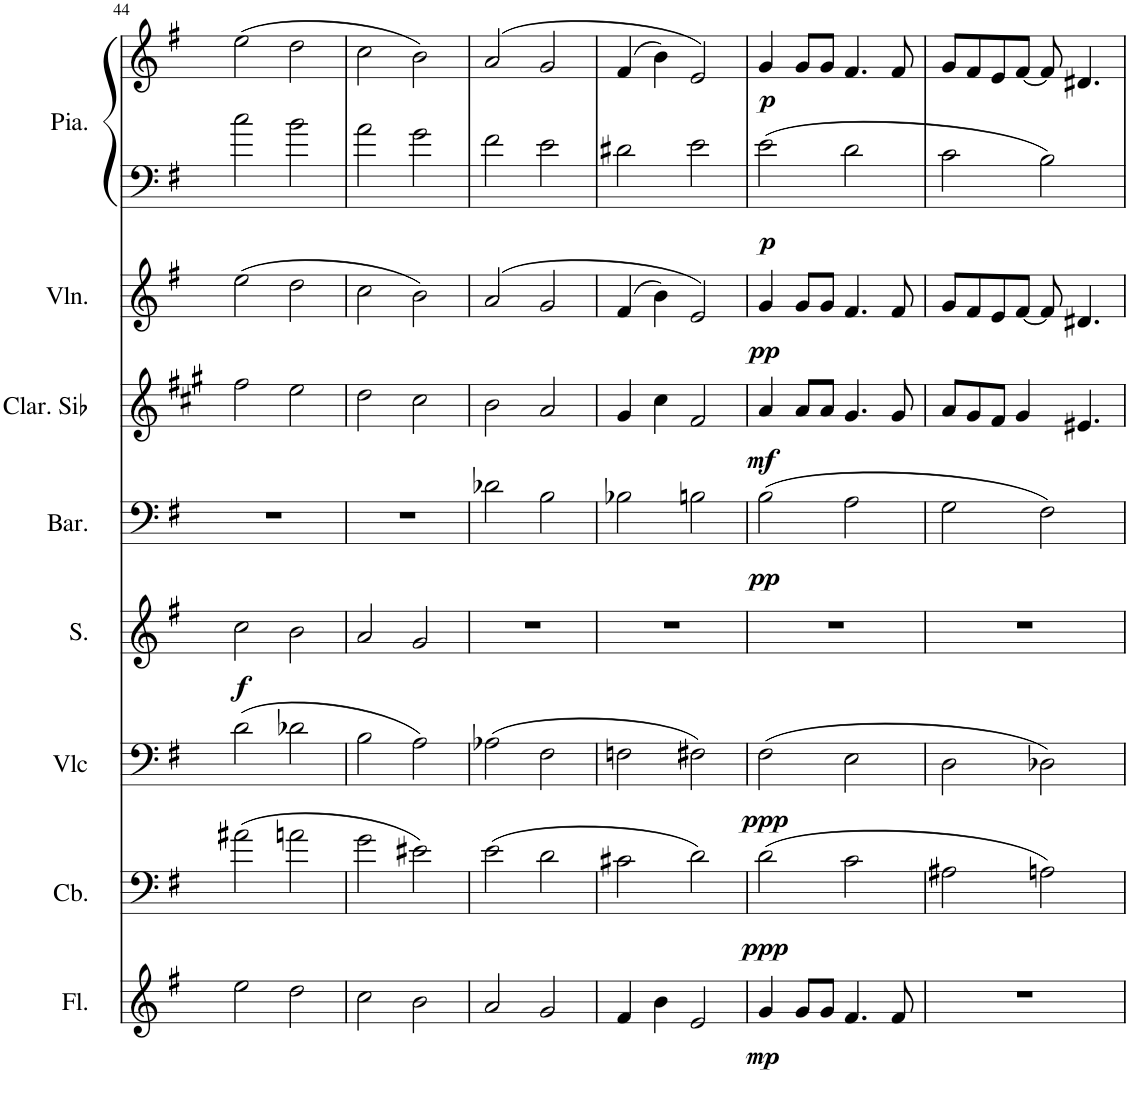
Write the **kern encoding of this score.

**kern	**dynam	**kern	**dynam	**kern	**dynam	**kern	**dynam	**kern	**dynam	**kern	**dynam	**kern	**dynam	**kern	**kern	**dynam
*part8	*part8	*part7	*part7	*part6	*part6	*part5	*part5	*part4	*part4	*part3	*part3	*part2	*part2	*part1	*part1	*part1
*staff9	*staff9	*staff8	*staff8	*staff7	*staff7	*staff6	*staff6	*staff5	*staff5	*staff4	*staff4	*staff3	*staff3	*staff2	*staff1	*staff1/2
*I"Flûte	*	*I"Contrebasse	*	*I"Violoncelle	*	*I"Soprano	*	*I"Baryton	*	*I"Clarinette en Sib	*	*I"Violon	*	*I"Piano	*	*
*I'Fl.	*	*I'Cb.	*	*I'Vlc	*	*I'S.	*	*I'Bar.	*	*I'Clar. Sib	*	*I'Vln.	*	*I'Pia.	*	*
!!LO:PB:g=z
*clefG2	*	*clefF4	*	*clefF4	*	*clefG2	*	*clefF4	*	*clefG2	*	*clefG2	*	*clefF4	*clefG2	*
*	*	*Trd7c12	*	*	*	*	*	*	*	*Trd1c2	*	*	*	*	*	*
*k[f#]	*	*k[f#]	*	*k[f#]	*	*k[f#]	*	*k[f#]	*	*k[f#c#g#]	*	*k[f#]	*	*k[f#]	*k[f#]	*
*M4/4	*	*M4/4	*	*M4/4	*	*M4/4	*	*M4/4	*	*M4/4	*	*M4/4	*	*M4/4	*M4/4	*
=44	=44	=44	=44	=44	=44	=44	=44	=44	=44	=44	=44	=44	=44	=44	=44	=44
!	!	!	!	!	!	!	!LO:DY:b	!	!	!	!	!	!	!	!	!
2ee\	.	(2a#X\	.	(2d\	.	2cc\	f	1r	.	2ff#\	.	(2ee\	.	2cc\	(2ee\	.
2dd\	.	2an\	.	2d-X\	.	2b\	.	.	.	2ee\	.	2dd\	.	2b\	2dd\	.
=45	=45	=45	=45	=45	=45	=45	=45	=45	=45	=45	=45	=45	=45	=45	=45	=45
2cc\	.	2g\	.	2B\	.	2a/	.	1r	.	2dd\	.	2cc\	.	2a\	2cc\	.
2b\	.	2e#X\)	.	2A\)	.	2g/	.	.	.	2cc#\	.	2b\)	.	2g\	2b\)	.
=46	=46	=46	=46	=46	=46	=46	=46	=46	=46	=46	=46	=46	=46	=46	=46	=46
2a/	.	(2e\	.	(2A-X\	.	1r	.	2d-X\	.	2b\	.	(2a/	.	2f#\	(2a/	.
2g/	.	2d\	.	2F#\	.	.	.	2B\	.	2a/	.	2g/	.	2e\	2g/	.
=47	=47	=47	=47	=47	=47	=47	=47	=47	=47	=47	=47	=47	=47	=47	=47	=47
4f#/	.	2c#X\	.	2Fn\	.	1r	.	2B-X\	.	4g#/	.	(4f#/	.	2d#X\	(4f#/	.
4b\	.	.	.	.	.	.	.	.	.	4cc#\	.	4b\)	.	.	4b\)	.
2e/	.	2d\)	.	2F#X\)	.	.	.	2Bn\	.	2f#/	.	2e/)	.	2e\	2e/)	.
=48	=48	=48	=48	=48	=48	=48	=48	=48	=48	=48	=48	=48	=48	=48	=48	=48
!	!LO:DY:b	!	!LO:DY:b	!	!LO:DY:b	!	!	!	!LO:DY:b	!	!LO:DY:b	!	!LO:DY:b	!	!	!LO:DY:b=2
!	!	!	!	!	!	!	!	!	!	!	!	!	!	!	!	!LO:DY:n=1:b
4g/	mp	(2d\	ppp	(2F#\	ppp	1r	.	(2B\	pp	4a/	mf	4g/	pp	2e\	4g/	p p
8g/L	.	.	.	.	.	.	.	.	.	8a/L	.	8g/L	.	.	8g/L	.
8g/J	.	.	.	.	.	.	.	.	.	8a/J	.	8g/J	.	.	8g/J	.
4.f#/	.	2c\	.	2E\	.	.	.	2A\	.	4.g#/	.	4.f#/	.	2d\	4.f#/	.
8f#/	.	.	.	.	.	.	.	.	.	8g#/	.	8f#/	.	.	8f#/	.
=49	=49	=49	=49	=49	=49	=49	=49	=49	=49	=49	=49	=49	=49	=49	=49	=49
1r	.	2A#X\	.	2D\	.	1r	.	2G\	.	8a/L	.	8g/L	.	2c\	8g/L	.
.	.	.	.	.	.	.	.	.	.	8g#/	.	8f#/	.	.	8f#/	.
.	.	.	.	.	.	.	.	.	.	8f#/J	.	8e/	.	.	8e/	.
.	.	.	.	.	.	.	.	.	.	4g#/	.	[8f#/J	.	.	[8f#/J	.
.	.	2An\)	.	2D-X\)	.	.	.	2F#\)	.	.	.	8f#/]	.	2B\	8f#/]	.
.	.	.	.	.	.	.	.	.	.	4.e#X/	.	4.d#X/	.	.	4.d#X/	.
=	=	=	=	=	=	=	=	=	=	=	=	=	=	=	=	=
*-	*-	*-	*-	*-	*-	*-	*-	*-	*-	*-	*-	*-	*-	*-	*-	*-
